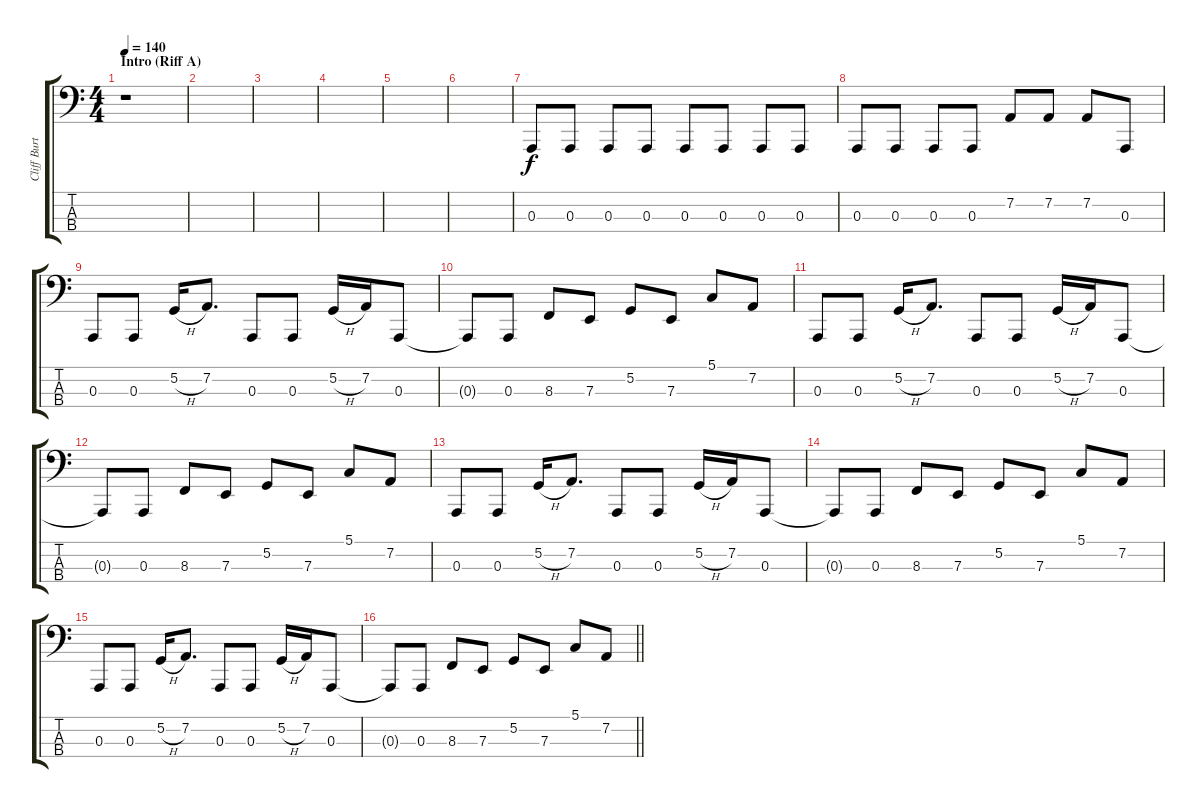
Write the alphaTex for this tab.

\track ("Cliff Burton" "Cliff Burt") {instrument stringensemble1}
\staff {score tabs}
\tuning (G2 D2 A1 E1) {hide}
\ts (4 4)
\section ("" "Intro (Riff A)")
\tempo 140
\clef f4
\ks c
r.1{dy f instrument stringensemble1} |
|
|
|
|
|
0.3.8 0.3.8 0.3.8 0.3.8 0.3.8 0.3.8 0.3.8 0.3.8 |
0.3.8 0.3.8 0.3.8 0.3.8 7.2.8 7.2.8 7.2.8 0.3.8 |
0.3.8 0.3.8 5.2{h}.16 7.2.8{d} 0.3.8 0.3.8 5.2{h}.16 7.2.16 0.3.8 |
0.3{t}.8 0.3.8 8.3.8 7.3.8 5.2.8 7.3.8 5.1.8 7.2.8 |
0.3.8 0.3.8 5.2{h}.16 7.2.8{d} 0.3.8 0.3.8 5.2{h}.16 7.2.16 0.3.8 |
0.3{t}.8 0.3.8 8.3.8 7.3.8 5.2.8 7.3.8 5.1.8 7.2.8 |
0.3.8 0.3.8 5.2{h}.16 7.2.8{d} 0.3.8 0.3.8 5.2{h}.16 7.2.16 0.3.8 |
0.3{t}.8 0.3.8 8.3.8 7.3.8 5.2.8 7.3.8 5.1.8 7.2.8 |
0.3.8 0.3.8 5.2{h}.16 7.2.8{d} 0.3.8 0.3.8 5.2{h}.16 7.2.16 0.3.8 |
\barLineRight lightlight
0.3{t}.8 0.3.8 8.3.8 7.3.8 5.2.8 7.3.8 5.1.8 7.2.8
